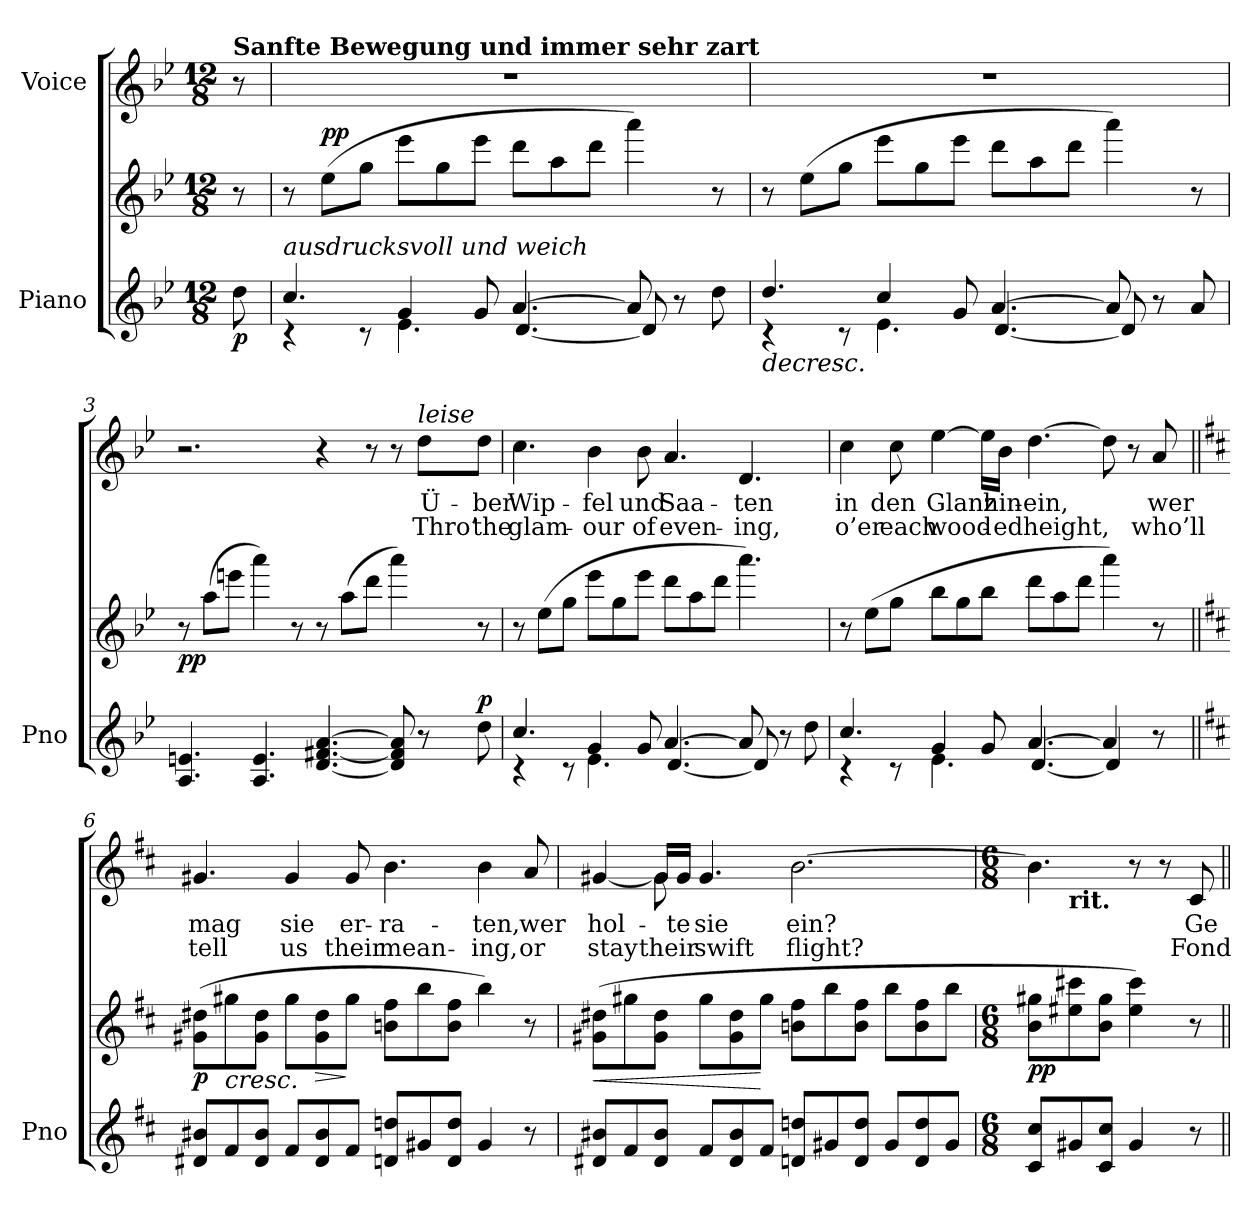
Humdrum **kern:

**kern	**kern	**dynam	**kern	**text	**text
*part2	*part2	*part2	*part1	*part1	*part1
*staff3	*staff2	*staff2/3	*staff1	*staff1	*staff1
*I"Piano	*	*	*I"Voice	*	*
*I'Pno	*	*	*	*	*
*clefG2	*clefG2	*	*clefG2	*	*
*k[b-e-]	*k[b-e-]	*	*k[b-e-]	*	*
*M12/8	*M12/8	*	*M12/8	*	*
=	=	=	=	=	=
!	!	!	!LO:TX:a:B:t=Sanfte Bewegung und immer sehr zart	!	!
!	!	!LO:DY:b=2	!	!	!
8dd\	8r	p	8r	.	.
=1	=1	=1	=1	=1	=1
*^	*	*	*	*	*
!LO:TX:i:t=ausdrucksvoll und weich	!	!	!	!	!	!
4.cc/	4r	8r	.	1.r	.	.
!	!	!	!LO:DY:a	!	!	!
.	.	(8ee-\L	pp	.	.	.
.	8r	8gg\J	.	.	.	.
4g/	4.e-\	8eee-\L	.	.	.	.
.	.	8gg\	.	.	.	.
8g/	.	8eee-\J	.	.	.	.
[4.a/	[<4.d/	8ddd\L	.	.	.	.
.	.	8aa\	.	.	.	.
.	.	8ddd\J	.	.	.	.
8a/]	8d/]	4aaa\)	.	.	.	.
8r	8ryy	.	.	.	.	.
8dd\	8ryy	8r	.	.	.	.
=2	=2	=2	=2	=2	=2	=2
!	!	!	!LO:HP:b=2	!	!	!
4.dd/	4r	8r	>	1.r	.	.
.	.	(8ee-\L	.	.	.	.
.	8r	8gg\J	.	.	.	.
4cc/	4.e-\	8eee-\L	.	.	.	.
.	.	8gg\	.	.	.	.
8g/	.	8eee-\J	.	.	.	.
[4.a/	[<4.d/	8ddd\L	.	.	.	.
.	.	8aa\	.	.	.	.
.	.	8ddd\J	.	.	.	.
8a/]	8d/]	4aaa\)	.	.	.	.
8r	8ryy	.	.	.	.	.
8a/	8ryy	8r	.	.	.	.
=3	=3	=3	=3	=3	=3	=3
!	!	!	!LO:DY:b	!	!	!
*v	*v	*	*	*	*	*
4.A/ 4.en/	8r	pp	2.r	.	.
.	(8aa\L	.	.	.	.
.	8eeen\J	.	.	.	.
4.A/ 4.e/	4aaa\)	.	.	.	.
.	8r	.	.	.	.
[4.d/ [4.f#X/ [4.a/	8r	.	4r	.	.
.	(8aa\L	.	.	.	.
.	8ddd\J	.	8r	.	.
8d/] 8f#/] 8a/]	4aaa\)	.	8r	.	.
!	!	!	!LO:TX:i:t=leise	!	!
8r	.	.	8dd\L	Ü-	Thro’
!	!	!LO:DY:a=2	!	!	!
8dd\	8r	p	8dd\J	-ber	the
=4	=4	=4	=4	=4	=4
*^	*	*	*	*	*
4.cc/	4r	8r	.	4.cc\	Wip-	glam-
.	.	(8ee-\L	.	.	.	.
.	8r	8gg\J	.	.	.	.
4g/	4.e-\	8eee-\L	.	4b-\	-fel	-our
.	.	8gg\	.	.	.	.
8g/	.	8eee-\J	.	8b-\	und	of
[4.a/	[<4.d/	8ddd\L	.	4.a/	Saa-	even-
.	.	8aa\	.	.	.	.
.	.	8ddd\J	.	.	.	.
8a/]	8d/]	4.aaa\)	.	4.d/	-ten	-ing,
8r	8ryy	.	.	.	.	.
8dd\	8ryy	.	.	.	.	.
=5	=5	=5	=5	=5	=5	=5
4.cc/	4r	8r	.	4cc\	in	o’er
.	.	(8ee-\L	.	.	.	.
.	8r	8gg\J	.	8cc\	den	each
4g/	4.e-\	8bb-\L	.	[4ee-\	Glanz	wood-
.	.	8gg\	.	.	.	.
8g/	.	8bb-\J	.	16ee-\LL]	.	.
.	.	.	.	16b-\JJ	hin-	-ed
[4.a/	[<4.d/	8ddd\L	.	[4.dd\	-ein,	height,
.	.	8aa\	.	.	.	.
.	.	8ddd\J	.	.	.	.
4a/]	4d/]	4aaa\)	.	8dd\]	.	.
.	.	.	.	8r	.	.
8r	8ryy	8r	.	8a/	wer	who’ll
*v	*v	*	*	*	*	*
=6||	=6||	=6||	=6||	=6||	=6||
*k[f#c#]	*k[f#c#]	*	*k[f#c#]	*	*
*^	*	*	*	*	*
!	!	!	!LO:DY:b	!	!	!
*v	*v	*	*	*	*	*
8d#X/ 8b#X/L	(8g#X\ 8dd#X\L	p	4.g#X/	mag	tell
!	!	!LO:HP:b	!	!	!
8f#/	8gg#X\	<	.	.	.
8d#/ 8b#/J	8g#\ 8dd#\J	.	.	.	.
8f#/L	8gg#\L	.	4g#/	sie	us
!	!	!LO:HP:b	!	!	!
8d#/ 8b#/	8g#\ 8dd#\	>	.	.	.
8f#/J	8gg#\J	]	8g#/	er-	their
8dn/ 8ddn/L	8bn\ 8ff#\L	.	4.b\	-ra-	mean-
8g#X/	8bb\	.	.	.	.
8d/ 8dd/J	8b\ 8ff#\J	.	.	.	.
4g#/	4bb\)	.	4b\	-ten,	-ing,
8r	8r	.	8a/	wer	or
.	.	]	.	.	.
=7	=7	=7	=7	=7	=7
!	!	!LO:HP:b	!	!	!
*	*	*	*^	*	*
8d#X/ 8b#X/L	(8g#X\ 8dd#X\L	<	[4g#X/	4ryy	hol-	stay
8f#/	8gg#X\	.	.	.	.	.
8d#/ 8b#/J	8g#\ 8dd#\J	.	16g#/LL]	8g#\	.	their
.	.	.	16g#/JJ	.	-te	.
8f#/L	8gg#\L	.	4.g#/	4ryy	sie	swift
8d#/ 8b#/	8g#\ 8dd#\	.	.	.	.	.
8f#/J	8gg#\J	[	.	8ryy	.	.
8dn/ 8ddn/L	8bn\ 8ff#\L	.	[>2.b\	4ryy	ein?	flight?
8g#X/	8bb\	.	.	.	.	.
8d/ 8dd/J	8b\ 8ff#\J	.	.	8ryy	.	.
8g#/L	8bb\L	.	.	8ryy	.	.
8d/ 8dd/	8b\ 8ff#\	.	.	4ryy	.	.
8g#/J	8bb\J	[	.	.	.	.
=8	=8	=8	=8	=8	=8	=8
*M6/8	*M6/8	*	*M6/8	*	*	*
!	!	!LO:DY:b	!	!	!	!
8c#/ 8cc#/L	8b\ 8gg#X\L	pp	4.b\]	8ryy	.	.
!	!	!	!	!LO:TX:b:B:t=rit.	!	!
8g#X/	8ee#X\ 8ccc#X\	.	.	2ryy	.	.
8c#/ 8cc#/J	8b\ 8gg#\J	.	.	.	.	.
4g#/	4ee#\ 4ccc#\)	.	8r	.	.	.
.	.	.	8r	.	.	.
8r	8r	.	8c#/	8ryy	Ge-	Fond
*	*	*	*v	*v	*	*
=||	=||	=||	=||	=||	=||
*-	*-	*-	*-	*-	*-
